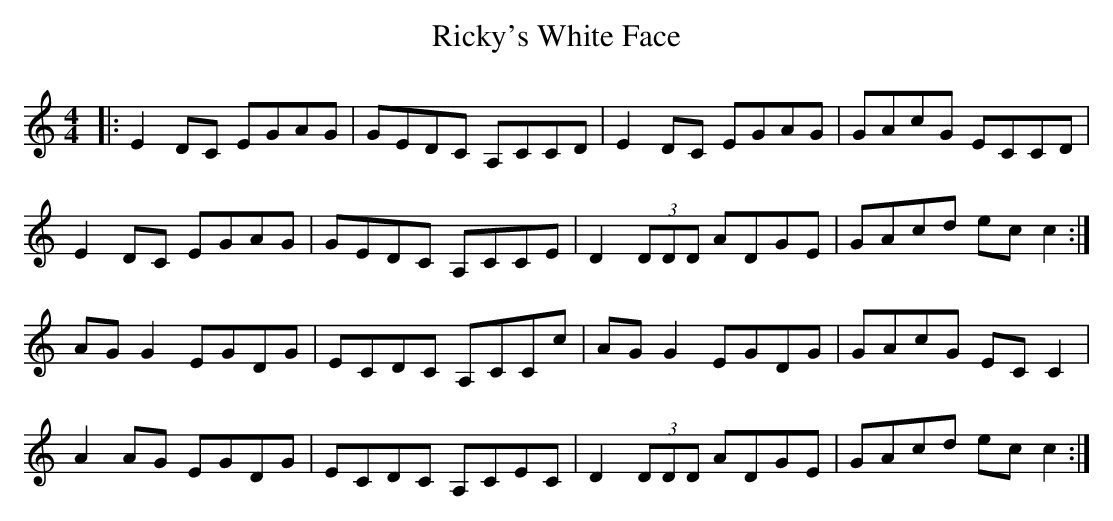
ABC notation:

X:1
T: Ricky's White Face
M: 4/4
L: 1/8
K: Cmaj
|:E2 DC EGAG|GEDC A,CCD|E2 DC EGAG|GAcG ECCD|
E2 DC EGAG|GEDC A,CCE|D2 (3 DDD ADGE|GAcd ec c2:|
AG G2 EGDG|ECDC A,CCc|AG G2 EGDG|GAcG EC C2|
A2 AG EGDG|ECDC A,CEC|D2 (3 DDD ADGE|GAcd ec c2:|
